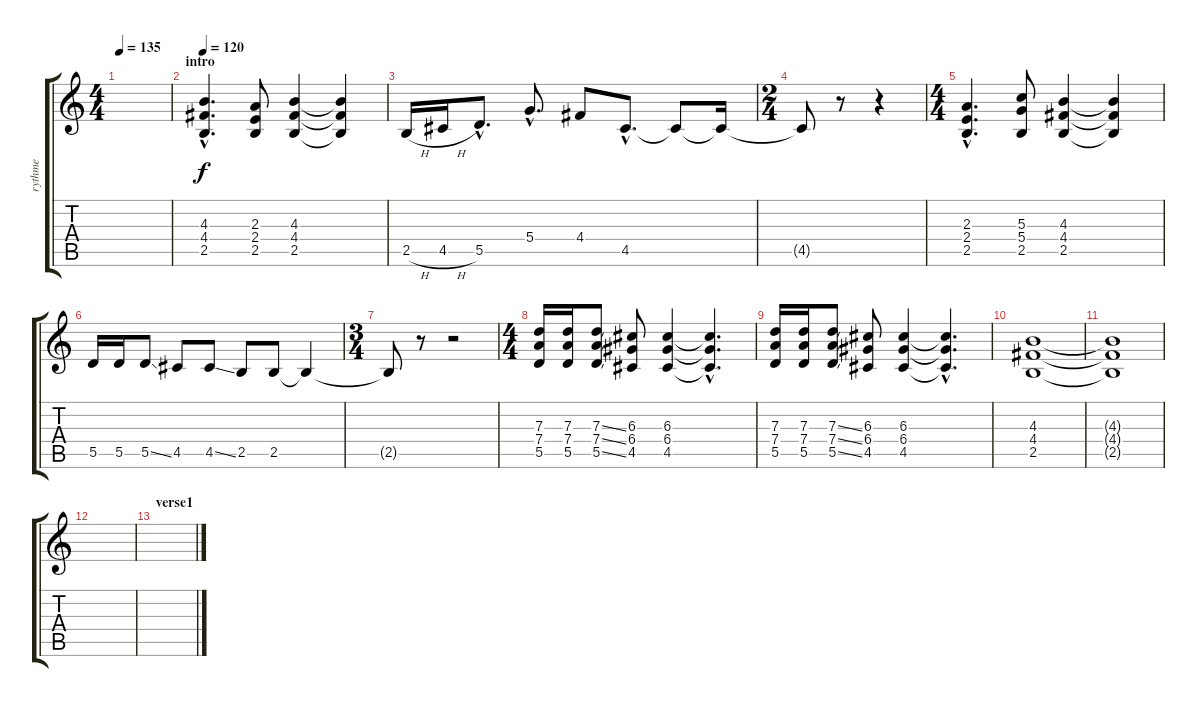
\track ("rythme" "rythme") {instrument distortionguitar}
\staff {score tabs}
\tuning (E4 B3 G3 D3 A2 E2) {hide}
\ts (4 4)
\tempo 135
\clef g2
\ks c
|
\section ("" "intro")
\tempo 120
(4.3{hac} 4.4{hac} 2.5{hac}).4{d} (2.3 2.4 2.5).8 (4.3 4.4 2.5).4 (4.3{t} 4.4{t} 2.5{t}).4 |
2.5{h}.16 4.5{h}.16 5.5{hac}.8{d} 5.4{hac}.8{d} 4.4.8 4.5{hac}.8{d} 4.5{t}.8 4.5{t}.16 |
\ts (2 4)
4.5{t}.8 r.8 r.4 |
\ts (4 4)
(2.3{hac} 2.4{hac} 2.5{hac}).4{d} (5.3 5.4 2.5).8 (4.3 4.4 2.5).4 (4.3{t} 4.4{t} 2.5{t}).4 |
5.5.16 5.5.16 5.5{ss}.8 4.5.8 4.5{ss}.8 2.5.8 2.5.8 2.5{t}.4 |
\ts (3 4)
2.5{t}.8 r.8 r.2 |
\ts (4 4)
(7.3 7.4 5.5).16 (7.3 7.4 5.5).16 (7.3{ss} 7.4{ss} 5.5{ss}).8 (6.3 6.4 4.5).8 (6.3 6.4 4.5).4 (6.3{hac t} 6.4{hac t} 4.5{hac t}).4{d} |
(7.3 7.4 5.5).16 (7.3 7.4 5.5).16 (7.3{ss} 7.4{ss} 5.5{ss}).8 (6.3 6.4 4.5).8 (6.3 6.4 4.5).4 (6.3{hac t} 6.4{hac t} 4.5{hac t}).4{d} |
(4.3 4.4 2.5).1 |
(4.3{t} 4.4{t} 2.5{t}).1 |
|
\section ("" "verse1")
